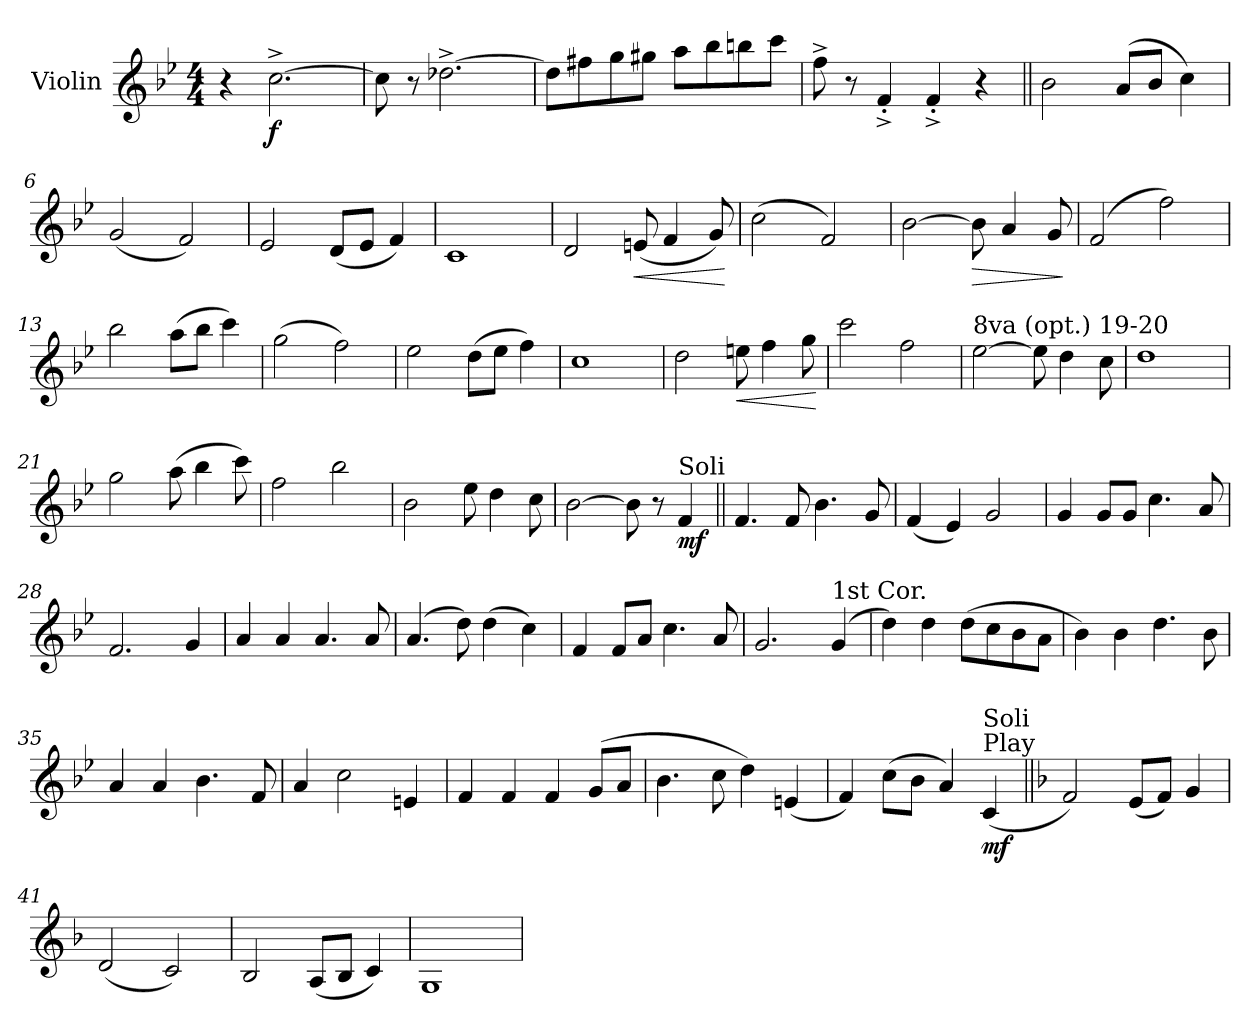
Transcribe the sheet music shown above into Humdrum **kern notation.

**kern	**dynam
*part1	*part1
*staff1	*staff1
*I"Violin	*
*I'Vln.	*
*clefG2	*
*k[b-e-]	*
*M4/4	*
=1	=1
4r	.
!	!LO:DY:b
[2.cc^\	f
=2	=2
8cc\]	.
8r	.
[2.dd-X^\	.
=3	=3
8dd-\L]	.
8ff#X\	.
8gg\	.
8gg#X\J	.
8aa\L	.
8bb-\	.
8bbn\	.
8ccc\J	.
=4	=4
8ff^\	.
8r	.
4f'^/	.
4f'^/	.
4r	.
=5||	=5||
2b-\	.
(8a/L	.
8b-/J	.
4cc\)	.
=6	=6
(2g/	.
2f/)	.
=7	=7
2e-/	.
(8d/L	.
8e-/J	.
4f/)	.
=8	=8
1c	.
!!LO:LB:g=z
=9	=9
2d/	.
!	!LO:HP:b
(8en/	<
4f/	.
8g/)	.
.	[
=10	=10
(2cc\	.
2f/)	.
=11	=11
[2b-\	.
!	!LO:HP:b
8b-\]	>
4a/	.
8g/	.
.	]
=12	=12
(2f/	.
2ff\)	.
=13	=13
2bb-\	.
(8aa\L	.
8bb-\J	.
4ccc\)	.
=14	=14
(2gg\	.
2ff\)	.
=15	=15
2ee-\	.
(8dd\L	.
8ee-\J	.
4ff\)	.
=16	=16
1cc	.
=17	=17
2dd\	.
!	!LO:HP:b
8een\	<
4ff\	.
8gg\	.
.	[
=18	=18
2ccc\	.
2ff\	.
!!LO:LB:g=z
=19	=19
!LO:TX:a:t=8va (opt.) 19-20	!
[2ee-\	.
8ee-\]	.
4dd\	.
8cc\	.
=20	=20
1dd	.
=21	=21
2gg\	.
(8aa\	.
4bb-\	.
8ccc\)	.
=22	=22
2ff\	.
2bb-\	.
=23	=23
2b-\	.
8ee-\	.
4dd\	.
8cc\	.
=24	=24
[2b-\	.
8b-\]	.
8r	.
!LO:TX:a:t=Soli	!
!	!LO:DY:b
4f/	mf
=25||	=25||
4.f/	.
8f/	.
4.b-\	.
8g/	.
=26	=26
(4f/	.
4e-/)	.
2g/	.
=27	=27
4g/	.
8g/L	.
8g/J	.
4.cc\	.
8a/	.
!!LO:LB:g=z
=28	=28
2.f/	.
4g/	.
=29	=29
4a/	.
4a/	.
4.a/	.
8a/	.
=30	=30
(4.a/	.
8dd\)	.
(4dd\	.
4cc\)	.
=31	=31
4f/	.
8f/L	.
8a/J	.
4.cc\	.
8a/	.
=32	=32
2.g/	.
!LO:TX:a:t=1st Cor.	!
(4g/	.
=33	=33
4dd\)	.
4dd\	.
(8dd\L	.
8cc\	.
8b-\	.
8a\J	.
=34	=34
4b-\)	.
4b-\	.
4.dd\	.
8b-\	.
=35	=35
4a/	.
4a/	.
4.b-\	.
8f/	.
!!LO:LB:g=z
=36	=36
4a/	.
2cc\	.
4en/	.
=37	=37
4f/	.
4f/	.
4f/	.
(8g/L	.
8a/J	.
=38	=38
4.b-\	.
8cc\	.
4dd\)	.
(4en/	.
=39	=39
4f/)	.
(8cc\L	.
8b-\J	.
4a/)	.
!LO:TX:a:t=Play	!
!LO:TX:a:t=Soli	!
!	!LO:DY:b
(4c/	mf
=40||	=40||
*k[b-]	*
2f/)	.
(8e/L	.
8f/J)	.
4g/	.
=41	=41
(2d/	.
2c/)	.
=42	=42
2B-/	.
(8A/L	.
8B-/J	.
4c/)	.
=43	=43
1G	.
=	=
*-	*-
